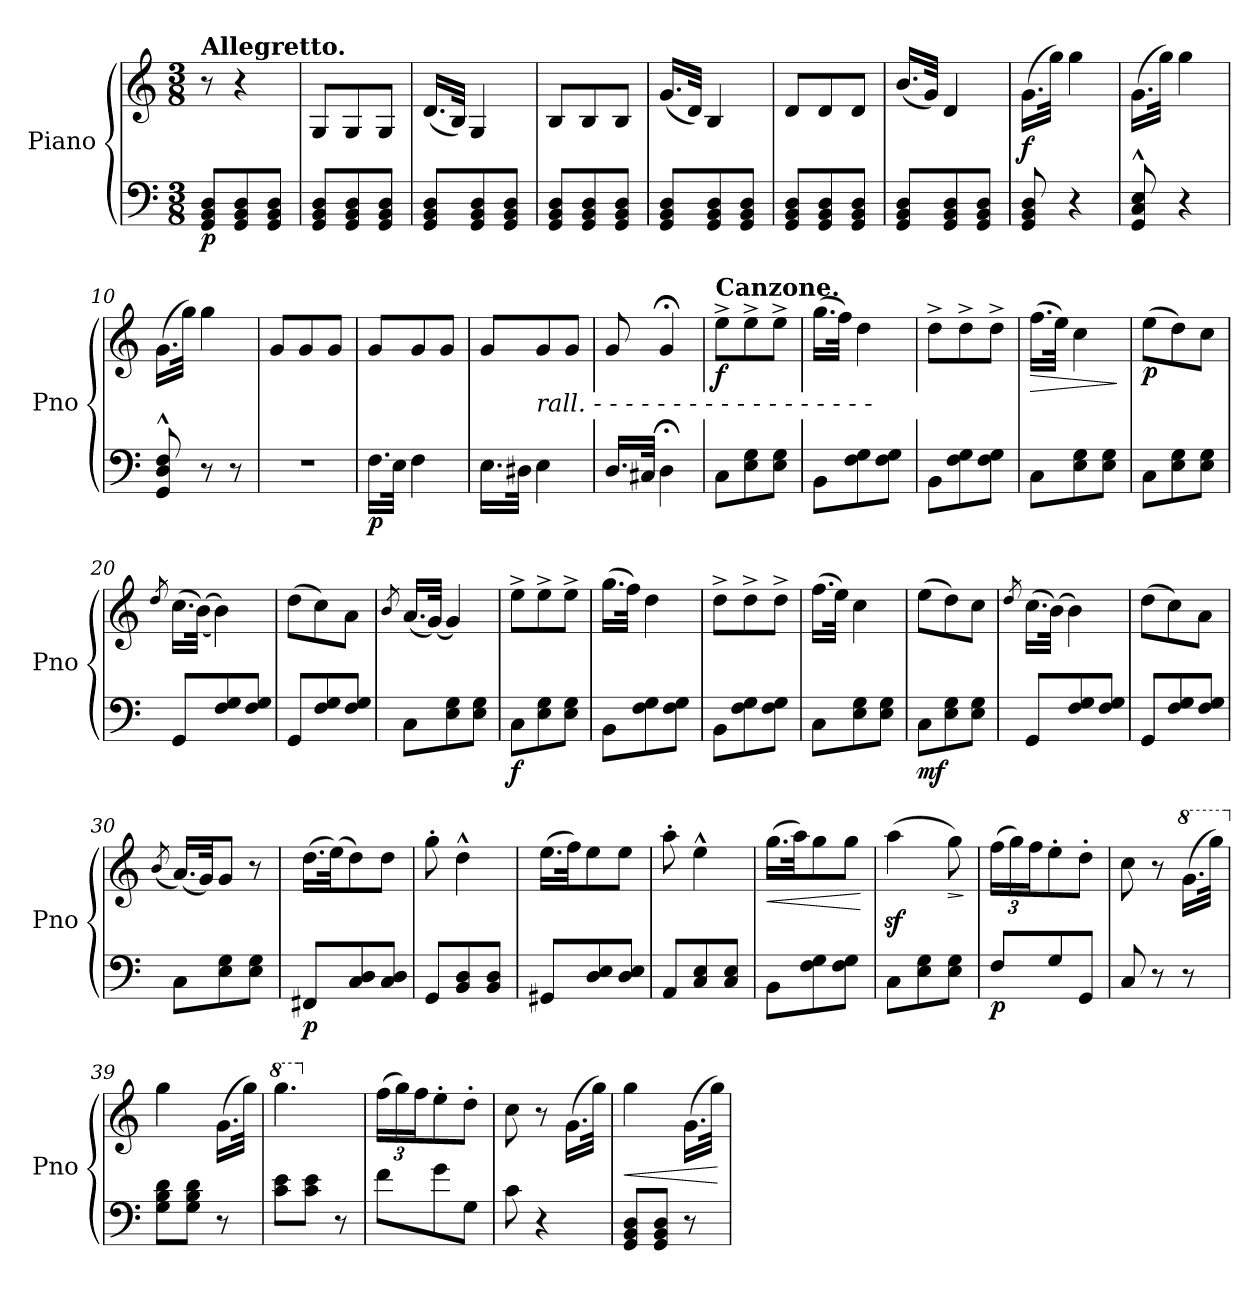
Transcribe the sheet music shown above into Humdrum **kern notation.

**kern	**kern	**dynam
*part1	*part1	*part1
*staff2	*staff1	*staff1/2
*I"Piano	*	*
*I'Pno	*	*
*clefF4	*clefG2	*
*k[]	*k[]	*
*M3/8	*M3/8	*
=1	=1	=1
!	!LO:TX:a:B:t=Allegretto.	!
!	!	!LO:DY:b=2
8GG/ 8BB/ 8D/L	8r	p
8GG/ 8BB/ 8D/	4r	.
8GG/ 8BB/ 8D/J	.	.
=2	=2	=2
8GG/ 8BB/ 8D/L	8G/L	.
8GG/ 8BB/ 8D/	8G/	.
8GG/ 8BB/ 8D/J	8G/J	.
=3	=3	=3
8GG/ 8BB/ 8D/L	(<16.d/LL	.
.	32B/JJk)	.
8GG/ 8BB/ 8D/	4G/	.
8GG/ 8BB/ 8D/J	.	.
=4	=4	=4
8GG/ 8BB/ 8D/L	8B/L	.
8GG/ 8BB/ 8D/	8B/	.
8GG/ 8BB/ 8D/J	8B/J	.
!!LO:LB:g=z
=5	=5	=5
8GG/ 8BB/ 8D/L	(<16.g/LL	.
.	32d/JJk)	.
8GG/ 8BB/ 8D/	4B/	.
8GG/ 8BB/ 8D/J	.	.
=6	=6	=6
8GG/ 8BB/ 8D/L	8d/L	.
8GG/ 8BB/ 8D/	8d/	.
8GG/ 8BB/ 8D/J	8d/J	.
=7	=7	=7
8GG/ 8BB/ 8D/L	(<16.b/LL	.
.	32g/JJk)	.
8GG/ 8BB/ 8D/	4d/	.
8GG/ 8BB/ 8D/J	.	.
=8	=8	=8
!	!	!LO:DY:b
8GG/ 8BB/ 8D/	(>16.g\LL	f
.	32gg\JJk)	.
4r	4gg\	.
=9	=9	=9
8GG/^^ 8C/^^ 8E/^^	(>16.g\LL	.
.	32gg\JJk)	.
4r	4gg\	.
!!LO:LB:g=z
=10	=10	=10
8GG/^^ 8D/^^ 8F/^^	(>16.g\LL	.
.	32gg\JJk)	.
8r	4gg\	.
8r	.	.
=11	=11	=11
4.r	8g/L	.
.	8g/	.
.	8g/J	.
=12	=12	=12
!	!	!LO:DY:b=2
16.F\LL	8g/L	p
32E\JJk	.	.
4F\	8g/	.
.	8g/J	.
=13	=13	=13
16.E\LL	8g/L	.
32D#X\JJk	.	.
!LO:TX:a:i:t=rall. -  -  -  -  -  -  -  -  -  -  -  -  -  -  - - - -	!	!
4E\	8g/	.
.	8g/J	.
=14	=14	=14
16.D/LL	8g/	.
32C#X/JJk	.	.
4D;<\	4g;</	.
!!LO:PB:g=z
=15	=15	=15
!	!LO:TX:a:B:t=Canzone.	!
!	!	!LO:DY:b
8C\L	8ee^\L	f
8E\ 8G\	8ee^\	.
8E\ 8G\J	8ee^\J	.
=16	=16	=16
8BB\L	(>16.gg\LL	.
.	32ff\JJk)	.
8F\ 8G\	4dd\	.
8F\ 8G\J	.	.
=17	=17	=17
8BB\L	8dd^\L	.
8F\ 8G\	8dd^\	.
8F\ 8G\J	8dd^\J	.
=18	=18	=18
!	!	!LO:HP:b
8C\L	(>16.ff\LL	>
.	32ee\JJk)	.
8E\ 8G\	4cc\	.
8E\ 8G\J	.	.
.	.	]
=19	=19	=19
!	!	!LO:DY:b
8C\L	(>8ee\L	p
8E\ 8G\	8dd\)	.
8E\ 8G\J	8cc\J	.
!!LO:PB:g=z
=20	=20	=20
.	8qdd/	.
8GG/L	(>16.cc\LL	.
.	(>(>32b\JJk)	.
8F/ 8G/	4b\))	.
8F/ 8G/J	.	.
=21	=21	=21
8GG/L	(>8dd\L	.
8F/ 8G/	8cc\)	.
8F/ 8G/J	8a\J	.
=22	=22	=22
.	8qb/	.
8C\L	(<16.a/LL	.
.	(<32g/JJk)	.
8E\ 8G\	4g/)	.
8E\ 8G\J	.	.
=23	=23	=23
!	!	!LO:DY:b=2
8C\L	8ee^\L	f
8E\ 8G\	8ee^\	.
8E\ 8G\J	8ee^\J	.
=24	=24	=24
8BB\L	(>16.gg\LL	.
.	32ff\JJk)	.
8F\ 8G\	4dd\	.
8F\ 8G\J	.	.
!!LO:PB:g=z
=25	=25	=25
8BB\L	8dd^\L	.
8F\ 8G\	8dd^\	.
8F\ 8G\J	8dd^\J	.
=26	=26	=26
8C\L	(>16.ff\LL	.
.	32ee\JJk)	.
8E\ 8G\	4cc\	.
8E\ 8G\J	.	.
=27	=27	=27
!	!	!LO:DY:b=2
8C\L	(>8ee\L	mf
8E\ 8G\	8dd\)	.
8E\ 8G\J	8cc\J	.
=28	=28	=28
.	8qdd/	.
8GG/L	(>16.cc\LL	.
.	(>32b\JJk)	.
8F/ 8G/	4b\)	.
8F/ 8G/J	.	.
=29	=29	=29
8GG/L	(>8dd\L	.
8F/ 8G/	8cc\)	.
8F/ 8G/J	8a\J	.
!!LO:PB:g=z
=30	=30	=30
.	(<8qb/	.
8C\L	(<16.a/LL)	.
.	32g/JK)	.
8E\ 8G\	8g/J	.
8E\ 8G\J	8r	.
=31	=31	=31
!	!	!LO:DY:b=2
8FF#X/L	(>16.dd\LL	p
.	(>32ee\JK)	.
8C/ 8D/	8dd\)	.
8C/ 8D/J	8dd\J	.
=32	=32	=32
8GG/L	8gg'\	.
8BB/ 8D/	4dd^^\	.
8BB/ 8D/J	.	.
=33	=33	=33
8GG#X/L	(>16.ee\LL	.
.	32ff\JK)	.
8D/ 8E/	8ee\	.
8D/ 8E/J	8ee\J	.
=34	=34	=34
8AA/L	8aa'\	.
8C/ 8E/	4ee^^\	.
8C/ 8E/J	.	.
!!LO:LB:g=z
=35	=35	=35
!	!	!LO:HP:b
8BB\L	(>16.gg\LL	<
.	32aa\JK)	.
8F\ 8G\	8gg\	.
8F\ 8G\J	8gg\J	.
.	.	[
=36	=36	=36
8C\L	(>4aaz<\	.
8E\ 8G\	.	.
!	!	!LO:HP:b
8E\ 8G\J	8gg\)	>
.	.	]
=37	=37	=37
*	*Xbrackettup	*
!	!	!LO:DY:b=2
8F</L	(>24ff\LL	p
.	24gg\)	.
.	24ff\J	.
8G</	8ee'\	.
8GG/J	8dd'\J	.
=38	=38	=38
8C/	8cc\	.
8r	8r	.
*	*8va	*
8r	(>16.gg\LL	.
.	32ggg\JJk)	.
=39	=39	=39
*	*X8va	*
8G\ 8B\ 8d\L	4gg\	.
8G\ 8B\ 8d\J	.	.
8r	(>16.g\LL	.
.	32gg\JJk)	.
!!LO:LB:g=z
=40	=40	=40
*	*8va	*
8c\ 8e\L	4.ggg\	.
8c\ 8e\J	.	.
8r	.	.
=41	=41	=41
*	*X8va	*
8f\L	(>24ff\LL	.
.	24gg\)	.
.	24ff\J	.
8g<\	8ee'\	.
8G\J	8dd'\J	.
=42	=42	=42
8c\	8cc\	.
4r	8r	.
.	(>16.g\LL	.
.	32gg\JJk)	.
=43	=43	=43
!	!	!LO:HP:b
8GG/ 8BB/ 8D/L	4gg\	<
8GG/ 8BB/ 8D/J	.	.
8r	(>16.g\LL	.
.	32gg\JJk)	.
.	.	[
=	=	=
*-	*-	*-
